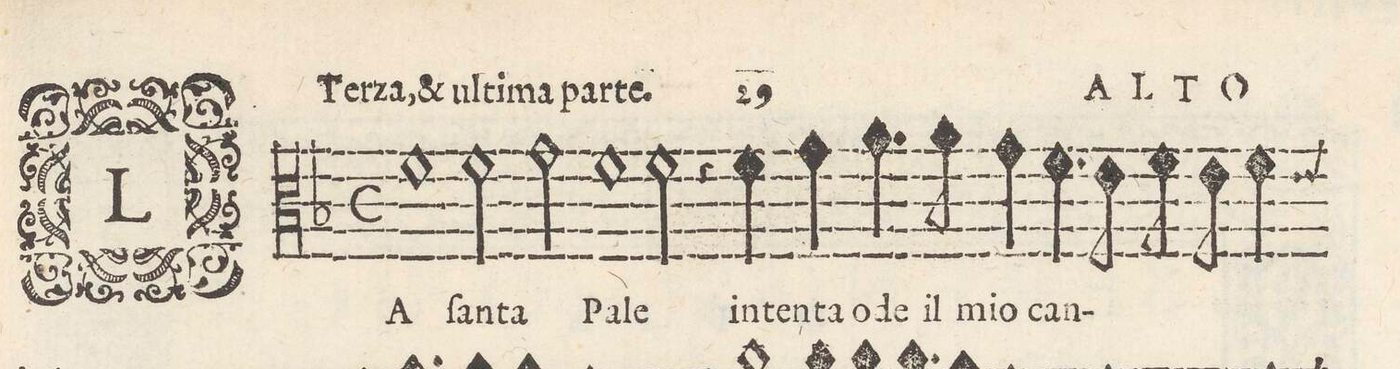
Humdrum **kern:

**kern	**text
*I"ALTO	*
*clefC3	*
*k[b-]	*
*met(C)	*
*M4/4	*
1f	LA
=2-	=2-
2f\	ſan-
2g\	-ta
=3-	=3-
1f	Pa-
=4-	=4-
2f\	-le
4r	.
4f\	in-
=5-	=5-
4g\	-ten-
4.a\	-ta o-
8a\	-de il
4g\	mio
=6-	=6-
4.f\	can-
8e\	.
8f\	.
8e\	.
4f\	.
=7-	=7-
*-	*-
